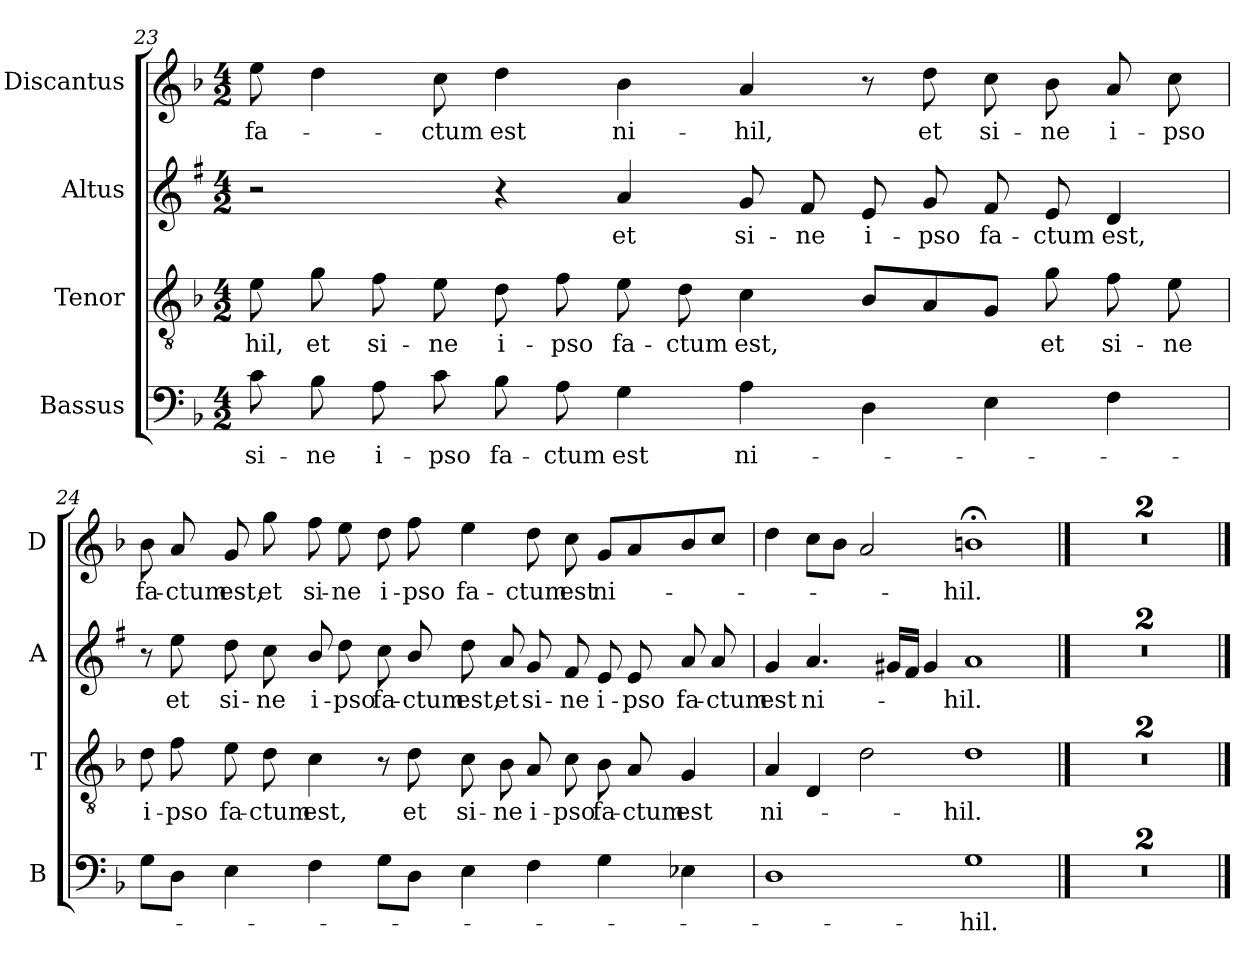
**kern	**text	**kern	**text	**kern	**text	**kern	**text
*part4	*part4	*part3	*part3	*part2	*part2	*part1	*part1
*staff4	*staff4	*staff3	*staff3	*staff2	*staff2	*staff1	*staff1
*I"Bassus	*	*I"Tenor	*	*I"Altus	*	*I"Discantus	*
*I'B	*	*I'T	*	*I'A	*	*I'D	*
!!LO:LB:g=z
*clefF4	*	*clefGv2	*	*clefG2	*	*clefG2	*
*	*	*	*	*ITrd1c2	*	*	*
*k[b-]	*	*k[b-]	*	*k[b-]	*	*k[b-]	*
*F:	*	*F:	*	*F:	*	*F:	*
*M4/2	*	*M4/2	*	*M4/2	*	*M4/2	*
=23	=23	=23	=23	=23	=23	=23	=23
!	!LO:LY:b	!	!LO:LY:b	!	!	!	!LO:LY:b
8c\	si-	8e\	-hil,	2r	.	8ee\	fa-
!	!LO:LY:b	!	!LO:LY:b	!	!	!	!
8B-\	-ne	8g\	et	.	.	4dd\	.
!	!LO:LY:b	!	!LO:LY:b	!	!	!	!
8A\	i-	8f\	si-	.	.	.	.
!	!LO:LY:b	!	!LO:LY:b	!	!	!	!LO:LY:b
8c\	-pso	8e\	-ne	.	.	8cc\	-ctum
!	!LO:LY:b	!	!LO:LY:b	!	!	!	!LO:LY:b
8B-\	fa-	8d\	i-	4r	.	4dd\	est
!	!LO:LY:b	!	!LO:LY:b	!	!	!	!
8A\	-ctum	8f\	-pso	.	.	.	.
!	!LO:LY:b	!	!LO:LY:b	!	!LO:LY:b	!	!LO:LY:b
4G\	est	8e\	fa-	4g/	et	4b-\	ni-
!	!	!	!LO:LY:b	!	!	!	!
.	.	8d\	-ctum	.	.	.	.
!	!LO:LY:b	!	!LO:LY:b	!	!LO:LY:b	!	!LO:LY:b
4A\	ni-	4c\	est,	8f/	si-	4a/	-hil,
!	!	!	!	!	!LO:LY:b	!	!
.	.	.	.	8e/	-ne	.	.
!	!	!	!	!	!LO:LY:b	!	!
4D\	.	8B-/L	.	8d/	i-	8r	.
!	!	!	!	!	!LO:LY:b	!	!LO:LY:b
.	.	8A/	.	8f/	-pso	8dd\	et
!	!	!	!	!	!LO:LY:b	!	!LO:LY:b
4E\	.	8G/J	.	8e/	fa-	8cc\	si-
!	!	!	!LO:LY:b	!	!LO:LY:b	!	!LO:LY:b
.	.	8g\	et	8d/	-ctum	8b-\	-ne
!	!	!	!LO:LY:b	!	!LO:LY:b	!	!LO:LY:b
4F\	.	8f\	si-	4c/	est,	8a/	i-
!	!	!	!LO:LY:b	!	!	!	!LO:LY:b
.	.	8e\	-ne	.	.	8cc\	-pso
=24	=24	=24	=24	=24	=24	=24	=24
!	!	!	!LO:LY:b	!	!	!	!LO:LY:b
8G\L	.	8d\	i-	8r	.	8b-\	fa-
!	!	!	!LO:LY:b	!	!LO:LY:b	!	!LO:LY:b
8D\J	.	8f\	-pso	8dd\	et	8a/	-ctum
!	!	!	!LO:LY:b	!	!LO:LY:b	!	!LO:LY:b
4E\	.	8e\	fa-	8cc\	si-	8g/	est,
!	!	!	!LO:LY:b	!	!LO:LY:b	!	!LO:LY:b
.	.	8d\	-ctum	8b-\	-ne	8gg\	et
!	!	!	!LO:LY:b	!	!LO:LY:b	!	!LO:LY:b
4F\	.	4c\	est,	8a/	i-	8ff\	si-
!	!	!	!	!	!LO:LY:b	!	!LO:LY:b
.	.	.	.	8cc\	-pso	8ee\	-ne
!	!	!	!	!	!LO:LY:b	!	!LO:LY:b
8G\L	.	8r	.	8b-\	fa-	8dd\	i-
!	!	!	!LO:LY:b	!	!LO:LY:b	!	!LO:LY:b
8D\J	.	8d\	et	8a/	-ctum	8ff\	-pso
!	!	!	!LO:LY:b	!	!LO:LY:b	!	!LO:LY:b
4E\	.	8c\	si-	8cc\	est,	4ee\	fa-
!	!	!	!LO:LY:b	!	!LO:LY:b	!	!
.	.	8B-\	-ne	8g/	et	.	.
!	!	!	!LO:LY:b	!	!LO:LY:b	!	!LO:LY:b
4F\	.	8A/	i-	8f/	si-	8dd\	-ctum
!	!	!	!LO:LY:b	!	!LO:LY:b	!	!LO:LY:b
.	.	8c\	-pso	8e/	-ne	8cc\	est
!	!	!	!LO:LY:b	!	!LO:LY:b	!	!LO:LY:b
4G\	.	8B-\	fa-	8d/	i-	8g/L	ni-
!	!	!	!LO:LY:b	!	!LO:LY:b	!	!
.	.	8A/	-ctum	8d/	-pso	8a/	.
!	!	!	!LO:LY:b	!	!LO:LY:b	!	!
4E-X\	.	4G/	est	8g/	fa-	8b-/	.
!	!	!	!	!	!LO:LY:b	!	!
.	.	.	.	8g/	-ctum	8cc/J	.
!!LO:LB:g=z
=25	=25	=25	=25	=25	=25	=25	=25
!	!	!	!LO:LY:b	!	!LO:LY:b	!	!
1D	.	4A/	ni-	4f/	est	4dd\	.
!	!	!	!	!	!LO:LY:b	!	!
.	.	4D/	.	4.g/	ni-	8cc\L	.
.	.	.	.	.	.	8b-\J	.
.	.	2d\	.	.	.	2a/	.
.	.	.	.	16f#X/LL	.	.	.
.	.	.	.	16e/JJ	.	.	.
.	.	.	.	4f#/	.	.	.
!	!LO:LY:b	!	!LO:LY:b	!	!LO:LY:b	!	!LO:LY:b
1G	-hil.	1d	-hil.	1g	-hil.	1bn;<	-hil.
==26	==26	==26	==26	==26	==26	==26	==26
0r	.	0r	.	0r	.	0r	.
=27	=27	=27	=27	=27	=27	=27	=27
0r	.	0r	.	0r	.	0r	.
==	==	==	==	==	==	==	==
*-	*-	*-	*-	*-	*-	*-	*-
